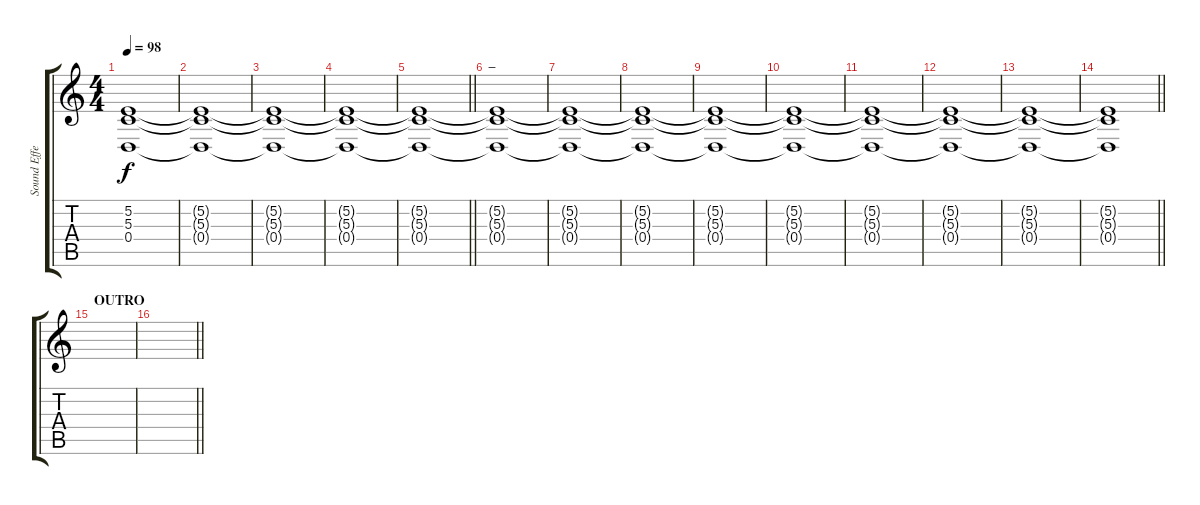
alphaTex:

\track ("Sound Effects" "Sound Effe") {instrument applause}
\staff {score tabs}
\tuning (E4 B3 G3 D3 A2 E2) {hide}
\ts (4 4)
\tempo 98
\clef g2
\ks c
(5.2{t} 5.3{t} 0.4{t}).1{dy f} |
(5.2{t} 5.3{t} 0.4{t}).1 |
(5.2{t} 5.3{t} 0.4{t}).1 |
(5.2{t} 5.3{t} 0.4{t}).1 |
\barLineRight lightlight
(5.2{t} 5.3{t} 0.4{t}).1 |
\section ("" "_")
(5.2{t} 5.3{t} 0.4{t}).1{volume 10 balance 8} |
(5.2{t} 5.3{t} 0.4{t}).1 |
(5.2{t} 5.3{t} 0.4{t}).1 |
(5.2{t} 5.3{t} 0.4{t}).1 |
(5.2{t} 5.3{t} 0.4{t}).1 |
(5.2{t} 5.3{t} 0.4{t}).1 |
(5.2{t} 5.3{t} 0.4{t}).1 |
(5.2{t} 5.3{t} 0.4{t}).1 |
\barLineRight lightlight
(5.2{t} 5.3{t} 0.4{t}).1 |
\section ("" "OUTRO")
|
\barLineRight lightlight
